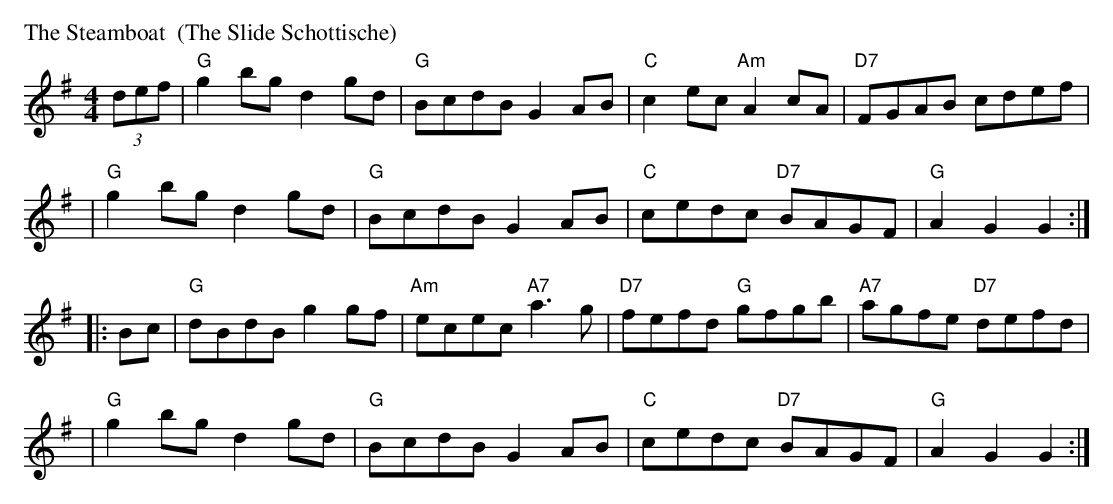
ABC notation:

X:1
P: The Steamboat  (The Slide Schottische)
M: 4/4
L: 1/8
K: G
(3def \
| "G"g2bg d2gd | "G"BcdB G2AB | "C"c2ec "Am"A2cA | "D7"FGAB cdef |
| "G"g2bg d2gd | "G"BcdB G2AB | "C"cedc "D7"BAGF | "G"A2G2  G2 :|
|: Bc \
| "G"dBdB g2gf | "Am"ecec "A7"a3g | "D7"fefd "G"gfgb | "A7"agfe "D7"defd |
| "G"g2bg d2gd | "G"BcdB     G2AB | "C"cedc "D7"BAGF | "G"A2G2      G2 :|
